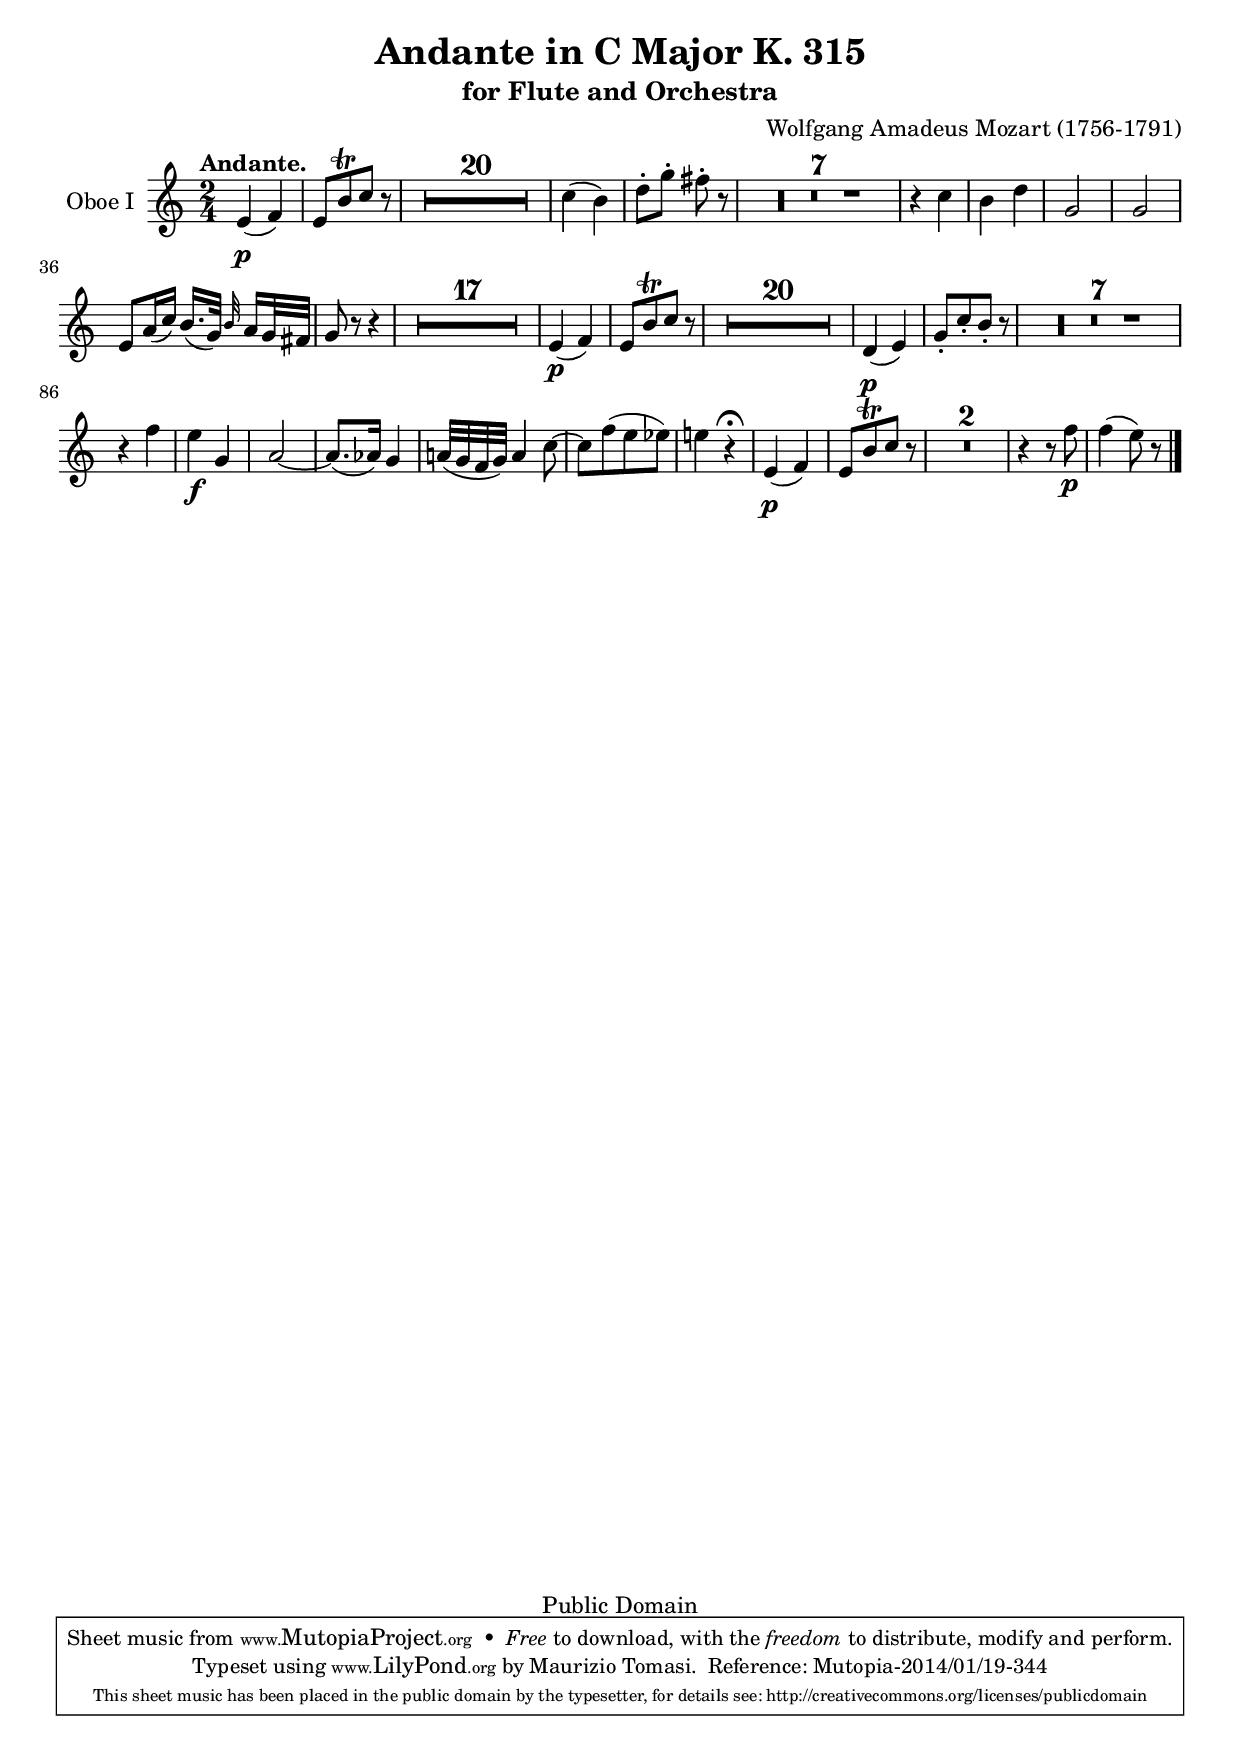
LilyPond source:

% -*- LilyPond -*-

\version "2.18.0"

\include "defs.ly"
\version "2.18.0"
oboeIIPart =  \relative e' {
    \key c \major
    \clef violin

    \noTupletBracket

    \lowerDynamics e4(\p f)
    | e8[ b'\trill c] r
    | R2*20
    | c4( b)
    | d8-. g-. fis-. r
    | R2*7
    | r4 c
    | b d
    | g,2
    | g
    | e8[ a16( c)] b16.[( g32)] \grace { b } a16[ g32 fis]
    | g8 r r4
    | R2*17
    | e4(\p f)
    | e8[ b'\trill c] r
    | R2*20
    | \lowerDynamics d,4(\p e)
    | g8[-. c-. b-.] r
    | R2*7
    | r4 f'
    | e\f g,
    | a2 ~
    | a8.( as16) g4

% 90
    | a!32( g f g) a4 c8 ~
    | c[ f( e es)]
    | e!4 r\fermata
    | \lowerDynamics e,4(\p f)
    | e8[ b'\trill c] r
    | R2*2
    | r4 r8 f\p
    | f4( e8) r

    \bar "|."
}


\score {
  \new Staff \with {
    instrumentName = #"Oboe I"
    midiInstrument = #"oboe"
  } <<
	\set Score.skipBars = ##t
    \override Score.BarNumber.padding = #3
    \compressFullBarRests

	\time 2/4
    \tempo "Andante."
	\oboeIIPart
  >>

  \midi {
    \tempo 4 = 46
  }

  \layout { }
}
